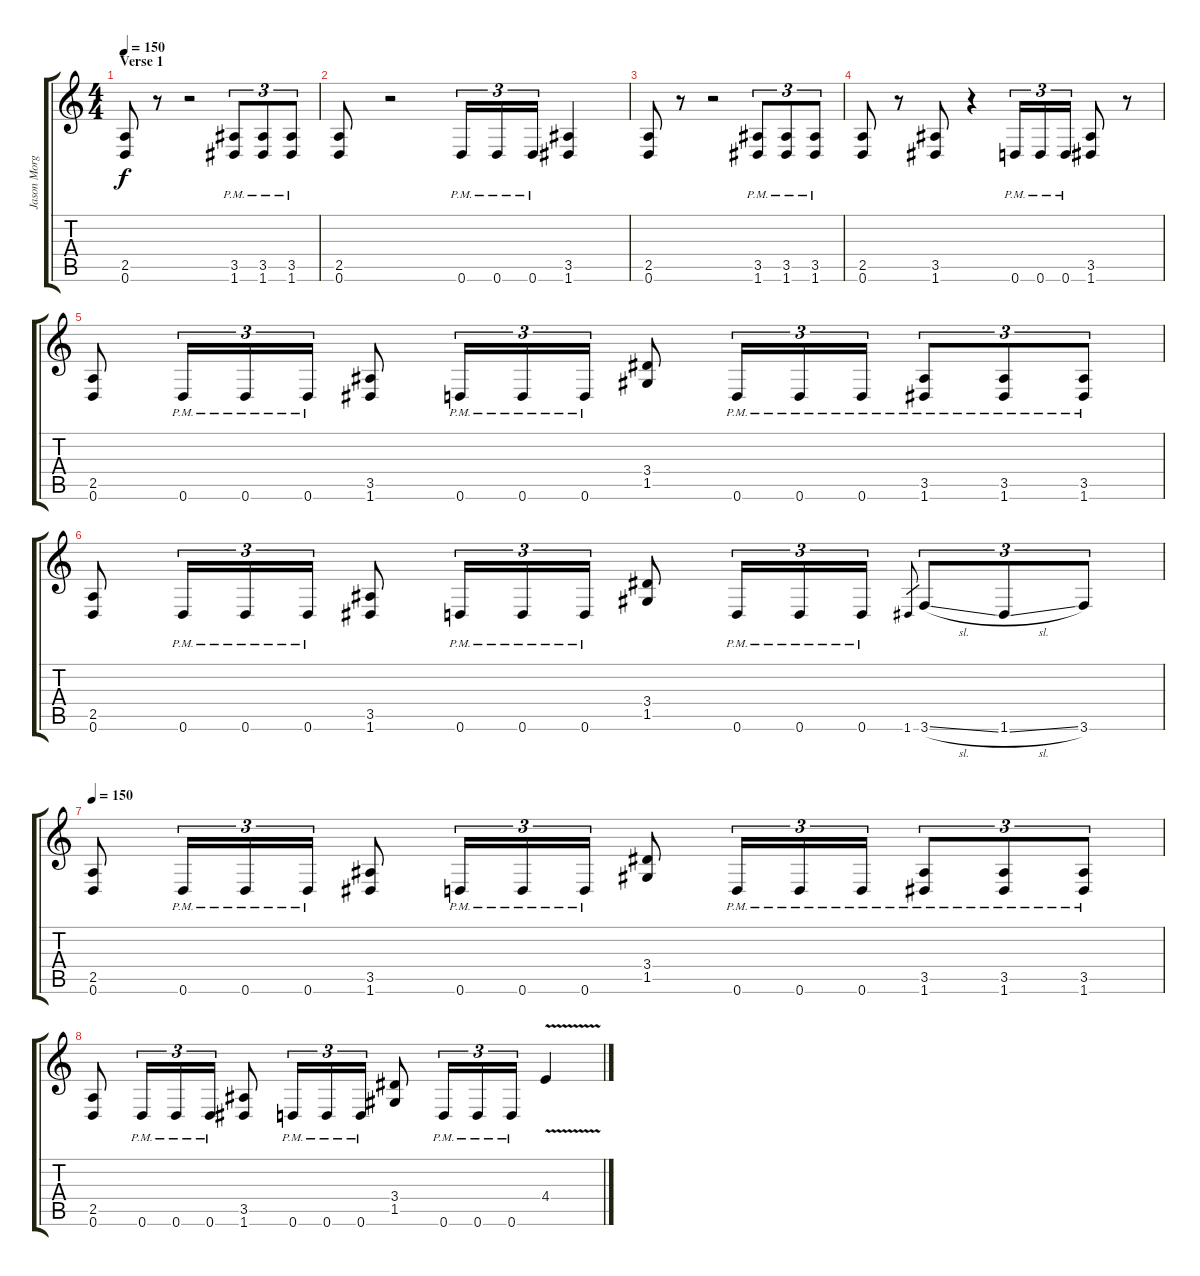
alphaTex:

\track ("Jason Morgan" "Jason Morg") {instrument distortionguitar}
\staff {score tabs}
\tuning (D4 A3 F3 C3 G2 D2) {hide}
\ts (4 4)
\section ("" "Verse 1")
\tempo 150
\clef g2
\ks c
(2.5 0.6).8{dy f} r.8 r.2 (3.5{pm} 1.6{pm}).8{tu (3 2)} (3.5{pm} 1.6{pm}).8{tu (3 2)} (3.5{pm} 1.6{pm}).8{tu (3 2)} |
(2.5 0.6).8 r.2 0.6{pm}.16{tu (3 2)} 0.6{pm}.16{tu (3 2)} 0.6{pm}.16{tu (3 2)} (3.5 1.6).4 |
(2.5 0.6).8 r.8 r.2 (3.5{pm} 1.6{pm}).8{tu (3 2)} (3.5{pm} 1.6{pm}).8{tu (3 2)} (3.5{pm} 1.6{pm}).8{tu (3 2)} |
(2.5 0.6).8 r.8 (3.5 1.6).8 r.4 0.6{pm}.16{tu (3 2)} 0.6{pm}.16{tu (3 2)} 0.6{pm}.16{tu (3 2)} (3.5 1.6).8 r.8 |
(2.5 0.6).8 0.6{pm}.16{tu (3 2)} 0.6{pm}.16{tu (3 2)} 0.6{pm}.16{tu (3 2)} (3.5 1.6).8 0.6{pm}.16{tu (3 2)} 0.6{pm}.16{tu (3 2)} 0.6{pm}.16{tu (3 2)} (3.4 1.5).8 0.6{pm}.16{tu (3 2)} 0.6{pm}.16{tu (3 2)} 0.6{pm}.16{tu (3 2)} (3.5{pm} 1.6{pm}).8{tu (3 2)} (3.5{pm} 1.6{pm}).8{tu (3 2)} (3.5{pm} 1.6{pm}).8{tu (3 2)} |
(2.5 0.6).8 0.6{pm}.16{tu (3 2)} 0.6{pm}.16{tu (3 2)} 0.6{pm}.16{tu (3 2)} (3.5 1.6).8 0.6{pm}.16{tu (3 2)} 0.6{pm}.16{tu (3 2)} 0.6{pm}.16{tu (3 2)} (3.4 1.5).8 0.6{pm}.16{tu (3 2)} 0.6{pm}.16{tu (3 2)} 0.6{pm}.16{tu (3 2)} 1.6.8{gr} 3.6{sl}.8{tu (3 2)} 1.6{sl}.8{tu (3 2)} 3.6.8{tu (3 2)} |
\tempo 150
(2.5 0.6).8 0.6{pm}.16{tu (3 2)} 0.6{pm}.16{tu (3 2)} 0.6{pm}.16{tu (3 2)} (3.5 1.6).8 0.6{pm}.16{tu (3 2)} 0.6{pm}.16{tu (3 2)} 0.6{pm}.16{tu (3 2)} (3.4 1.5).8 0.6{pm}.16{tu (3 2)} 0.6{pm}.16{tu (3 2)} 0.6{pm}.16{tu (3 2)} (3.5{pm} 1.6{pm}).8{tu (3 2)} (3.5{pm} 1.6{pm}).8{tu (3 2)} (3.5{pm} 1.6{pm}).8{tu (3 2)} |
(2.5 0.6).8 0.6{pm}.16{tu (3 2)} 0.6{pm}.16{tu (3 2)} 0.6{pm}.16{tu (3 2)} (3.5 1.6).8 0.6{pm}.16{tu (3 2)} 0.6{pm}.16{tu (3 2)} 0.6{pm}.16{tu (3 2)} (3.4 1.5).8 0.6{pm}.16{tu (3 2)} 0.6{pm}.16{tu (3 2)} 0.6{pm}.16{tu (3 2)} 4.4{v}.4{instrument guitarharmonics}
